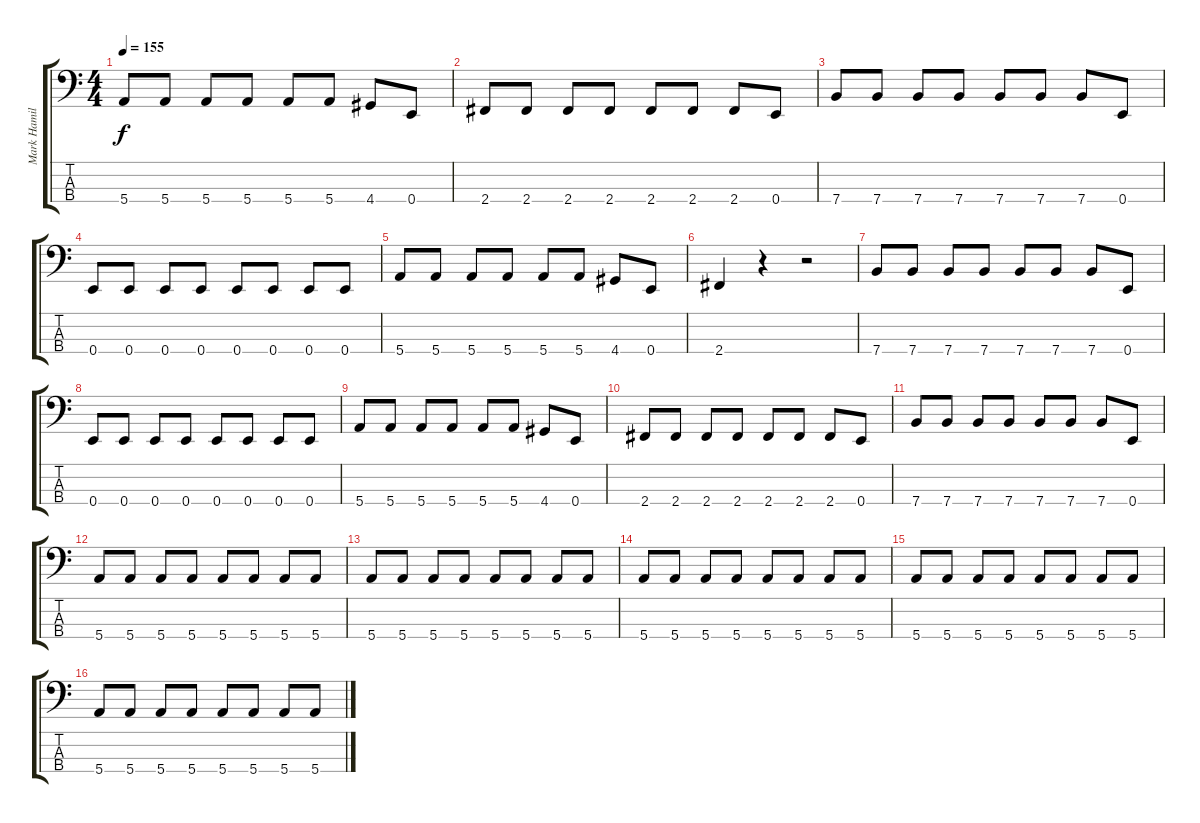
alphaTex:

\track ("Mark Hamilton" "Mark Hamil") {instrument electricbasspick}
\staff {score tabs}
\tuning (G2 D2 A1 E1) {hide}
\ts (4 4)
\tempo 155
\clef f4
\ks c
5.4.8{dy f} 5.4.8 5.4.8 5.4.8 5.4.8 5.4.8 4.4.8 0.4.8 |
2.4.8 2.4.8 2.4.8 2.4.8 2.4.8 2.4.8 2.4.8 0.4.8 |
7.4.8 7.4.8 7.4.8 7.4.8 7.4.8 7.4.8 7.4.8 0.4.8 |
0.4.8 0.4.8 0.4.8 0.4.8 0.4.8 0.4.8 0.4.8 0.4.8 |
5.4.8 5.4.8 5.4.8 5.4.8 5.4.8 5.4.8 4.4.8 0.4.8 |
2.4.4 r.4 r.2 |
7.4.8 7.4.8 7.4.8 7.4.8 7.4.8 7.4.8 7.4.8 0.4.8 |
0.4.8 0.4.8 0.4.8 0.4.8 0.4.8 0.4.8 0.4.8 0.4.8 |
5.4.8 5.4.8 5.4.8 5.4.8 5.4.8 5.4.8 4.4.8 0.4.8 |
2.4.8 2.4.8 2.4.8 2.4.8 2.4.8 2.4.8 2.4.8 0.4.8 |
7.4.8 7.4.8 7.4.8 7.4.8 7.4.8 7.4.8 7.4.8 0.4.8 |
5.4.8{volume 16} 5.4.8 5.4.8 5.4.8 5.4.8 5.4.8 5.4.8 5.4.8 |
5.4.8 5.4.8 5.4.8 5.4.8 5.4.8 5.4.8 5.4.8 5.4.8 |
5.4.8 5.4.8 5.4.8 5.4.8 5.4.8 5.4.8 5.4.8 5.4.8 |
5.4.8 5.4.8 5.4.8 5.4.8 5.4.8 5.4.8 5.4.8 5.4.8 |
5.4.8 5.4.8 5.4.8 5.4.8 5.4.8 5.4.8 5.4.8 5.4.8
